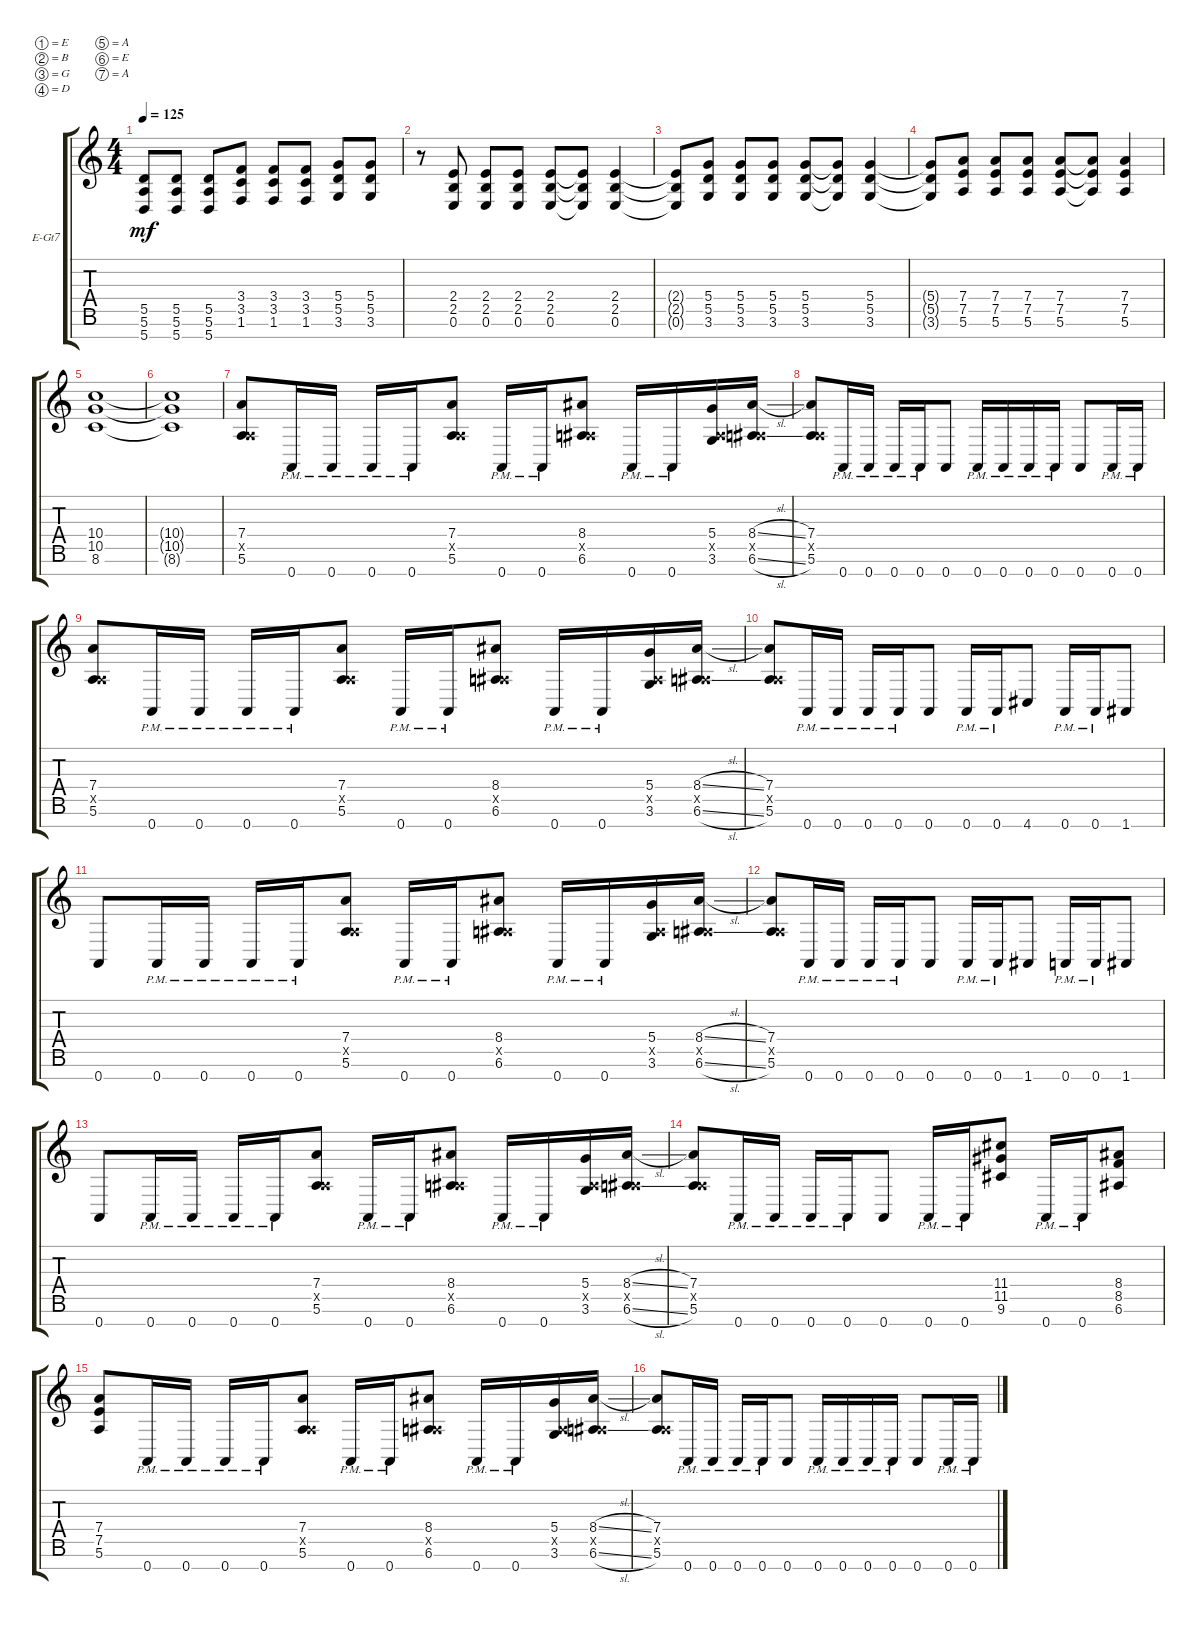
\defaultSystemsLayout 4
\bracketExtendMode groupsimilarinstruments
\firstSystemTrackNameOrientation horizontal
\otherSystemsTrackNameOrientation horizontal
\track ("Rhytm" "E-Gt7") {instrument distortionguitar}
\staff {score tabs}
\tuning (E4 B3 G3 D3 A2 E2 A1)
\ts (4 4)
\tempo 125
\clef g2
\ks c
(5.7 5.6 5.5).8{dy mf} (5.7 5.5 5.6).8 (5.7 5.6 5.5).8 (1.6 3.5 3.4).8 (1.6 3.4 3.5).8 (1.6 3.5 3.4).8 (3.6 5.4 5.5).8 (3.6 5.4 5.5).8 |
r.8 (0.6 2.5 2.4).8 (0.6 2.4 2.5).8 (0.6 2.4 2.5).8 (0.6 2.4 2.5).8 (2.4{t} 2.5{t} 0.6{t}).8 (2.4 2.5 0.6).4 |
(0.6{t} 2.5{t} 2.4{t}).8 (5.4 5.5 3.6).8 (3.6 5.4 5.5).8 (3.6 5.5 5.4).8 (3.6 5.5 5.4).8 (5.4{t} 5.5{t} 3.6{t}).8 (3.6 5.5 5.4).4 |
(5.4{t} 5.5{t} 3.6{t}).8 (5.6 7.4 7.5).8 (5.6 7.5 7.4).8 (5.6 7.4 7.5).8 (5.6 7.5 7.4).8 (5.6{t} 7.5{t} 7.4{t}).8 (5.6 7.4 7.5).4 |
(8.6 10.5 10.4).1 |
(8.6{t} 10.5{t} 10.4{t}).1 |
(5.6 7.4 0.5{x}).8 0.7{pm}.16 0.7{pm}.16 0.7{pm}.16 0.7{pm}.16 (5.6 0.5{x} 7.4).8 0.7{pm}.16 0.7{pm}.16 (6.6 0.5{x} 8.4).8 0.7{pm}.16 0.7{pm}.16 (3.6 5.4 0.5{x}).16 (6.6{sl} 8.4{sl} 0.5{x}).16 |
(5.6 7.4 0.5{x}).8 0.7{pm}.16 0.7{pm}.16 0.7{pm}.16 0.7{pm}.16 0.7.8 0.7{pm}.16 0.7{pm}.16 0.7{pm}.16 0.7{pm}.16 0.7.8 0.7{pm}.16 0.7{pm}.16 |
(5.6 7.4 0.5{x}).8 0.7{pm}.16 0.7{pm}.16 0.7{pm}.16 0.7{pm}.16 (5.6 0.5{x} 7.4).8 0.7{pm}.16 0.7{pm}.16 (6.6 0.5{x} 8.4).8 0.7{pm}.16 0.7{pm}.16 (3.6 5.4 0.5{x}).16 (6.6{sl} 8.4{sl} 0.5{x}).16 |
(5.6 7.4 0.5{x}).8 0.7{pm}.16 0.7{pm}.16 0.7{pm}.16 0.7{pm}.16 0.7.8 0.7{pm}.16 0.7{pm}.16 4.7.8 0.7{pm}.16 0.7{pm}.16 1.7.8 |
0.7.8 0.7{pm}.16 0.7{pm}.16 0.7{pm}.16 0.7{pm}.16 (5.6 0.5{x} 7.4).8 0.7{pm}.16 0.7{pm}.16 (6.6 0.5{x} 8.4).8 0.7{pm}.16 0.7{pm}.16 (3.6 5.4 0.5{x}).16 (6.6{sl} 8.4{sl} 0.5{x}).16 |
(5.6 7.4 0.5{x}).8 0.7{pm}.16 0.7{pm}.16 0.7{pm}.16 0.7{pm}.16 0.7.8 0.7{pm}.16 0.7{pm}.16 1.7.8 0.7{pm}.16 0.7{pm}.16 1.7.8 |
0.7.8 0.7{pm}.16 0.7{pm}.16 0.7{pm}.16 0.7{pm}.16 (5.6 0.5{x} 7.4).8 0.7{pm}.16 0.7{pm}.16 (6.6 0.5{x} 8.4).8 0.7{pm}.16 0.7{pm}.16 (3.6 5.4 0.5{x}).16 (6.6{sl} 8.4{sl} 0.5{x}).16 |
(5.6 7.4 0.5{x}).8 0.7{pm}.16 0.7{pm}.16 0.7{pm}.16 0.7{pm}.16 0.7.8 0.7{pm}.16 0.7{pm}.16 (9.6 11.5 11.4).8 0.7{pm}.16 0.7{pm}.16 (6.6 8.5 8.4).8 |
(5.6 7.5 7.4).8 0.7{pm}.16 0.7{pm}.16 0.7{pm}.16 0.7{pm}.16 (5.6 0.5{x} 7.4).8 0.7{pm}.16 0.7{pm}.16 (6.6 0.5{x} 8.4).8 0.7{pm}.16 0.7{pm}.16 (3.6 5.4 0.5{x}).16 (6.6{sl} 8.4{sl} 0.5{x}).16 |
(5.6 7.4 0.5{x}).8 0.7{pm}.16 0.7{pm}.16 0.7{pm}.16 0.7{pm}.16 0.7.8 0.7{pm}.16 0.7{pm}.16 0.7{pm}.16 0.7{pm}.16 0.7.8 0.7{pm}.16 0.7{pm}.16
